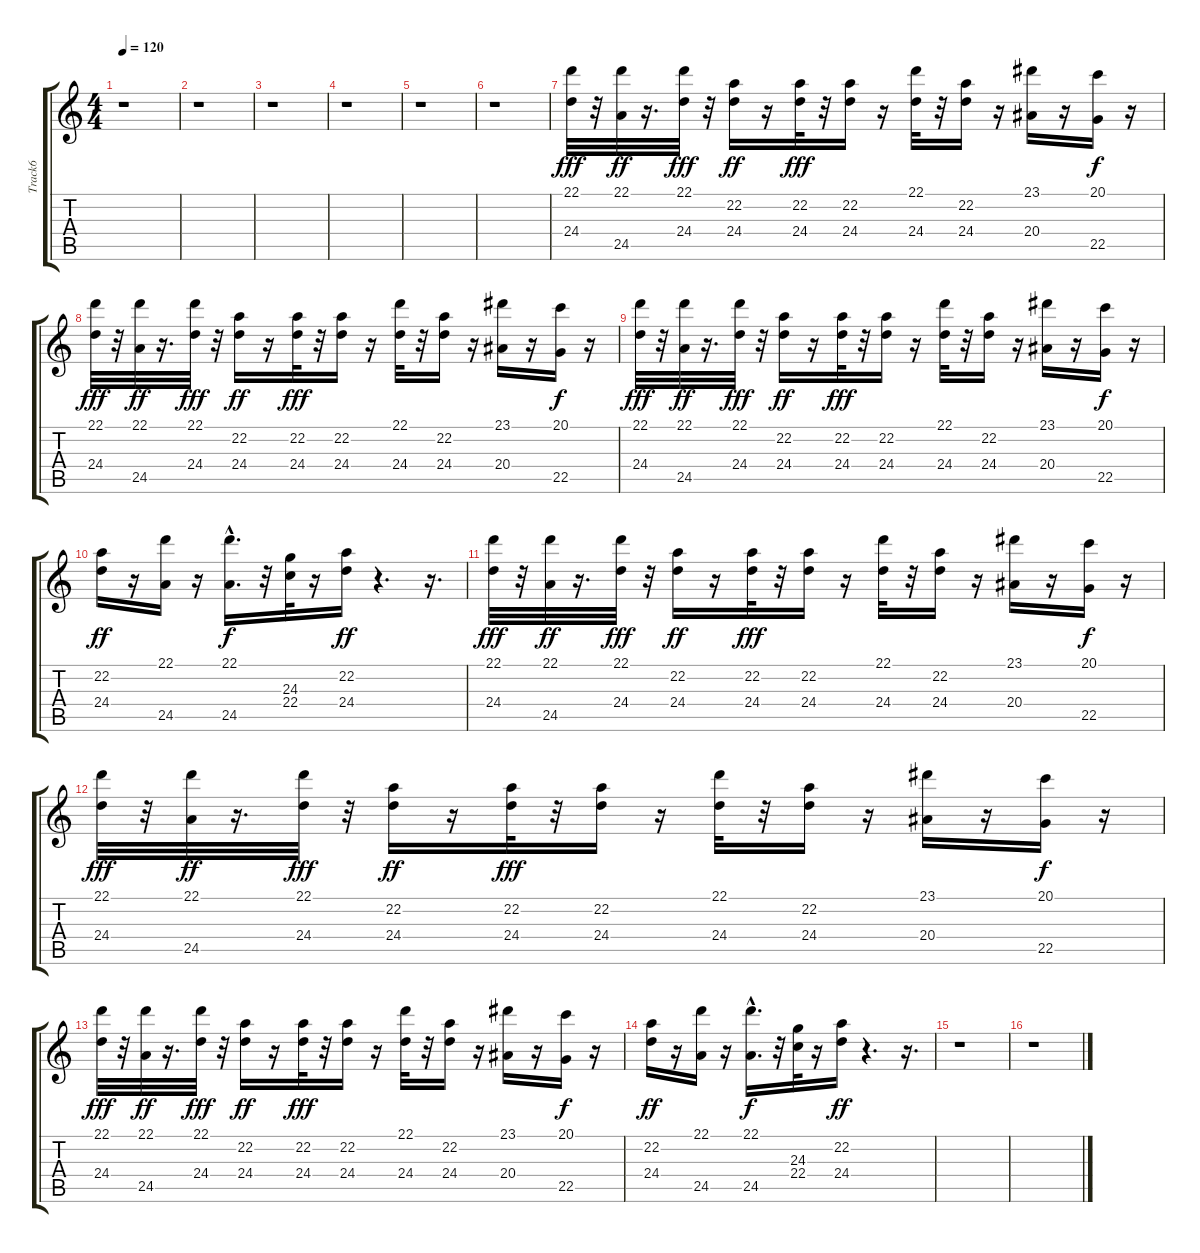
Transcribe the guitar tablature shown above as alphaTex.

\track ("Track6" "Track6") {instrument lead8bassandlead}
\staff {score tabs}
\tuning (E4 B3 G3 D3 A2 E2) {hide}
\ts (4 4)
\tempo 120
\clef g2
\ks c
r.1{dy ff} |
r.1 |
r.1 |
r.1 |
r.1 |
r.1 |
(22.1 24.4).32{dy fff} r.32 (22.1 24.5).32{dy ff} r.16{d} (22.1 24.4).32{dy fff} r.32 (22.2 24.4).16{dy ff} r.16 (22.2 24.4).32{dy fff} r.32 (22.2 24.4).16 r.16 (22.1 24.4).32 r.32 (22.2 24.4).16 r.16 (23.1 20.4).16 r.16 (20.1 22.5).16{dy f} r.16 |
(22.1 24.4).32{dy fff} r.32 (22.1 24.5).32{dy ff} r.16{d} (22.1 24.4).32{dy fff} r.32 (22.2 24.4).16{dy ff} r.16 (22.2 24.4).32{dy fff} r.32 (22.2 24.4).16 r.16 (22.1 24.4).32 r.32 (22.2 24.4).16 r.16 (23.1 20.4).16 r.16 (20.1 22.5).16{dy f} r.16 |
(22.1 24.4).32{dy fff} r.32 (22.1 24.5).32{dy ff} r.16{d} (22.1 24.4).32{dy fff} r.32 (22.2 24.4).16{dy ff} r.16 (22.2 24.4).32{dy fff} r.32 (22.2 24.4).16 r.16 (22.1 24.4).32 r.32 (22.2 24.4).16 r.16 (23.1 20.4).16 r.16 (20.1 22.5).16{dy f} r.16 |
(22.2 24.4).16{dy ff} r.16 (22.1 24.5).16 r.16 (22.1{hac} 24.5{hac}).16{d dy f} r.32 (24.3 22.4).32 r.16 (22.2 24.4).16{dy ff} r.4{d} r.16{d} |
(22.1 24.4).32{dy fff} r.32 (22.1 24.5).32{dy ff} r.16{d} (22.1 24.4).32{dy fff} r.32 (22.2 24.4).16{dy ff} r.16 (22.2 24.4).32{dy fff} r.32 (22.2 24.4).16 r.16 (22.1 24.4).32 r.32 (22.2 24.4).16 r.16 (23.1 20.4).16 r.16 (20.1 22.5).16{dy f} r.16 |
(22.1 24.4).32{dy fff} r.32 (22.1 24.5).32{dy ff} r.16{d} (22.1 24.4).32{dy fff} r.32 (22.2 24.4).16{dy ff} r.16 (22.2 24.4).32{dy fff} r.32 (22.2 24.4).16 r.16 (22.1 24.4).32 r.32 (22.2 24.4).16 r.16 (23.1 20.4).16 r.16 (20.1 22.5).16{dy f} r.16 |
(22.1 24.4).32{dy fff} r.32 (22.1 24.5).32{dy ff} r.16{d} (22.1 24.4).32{dy fff} r.32 (22.2 24.4).16{dy ff} r.16 (22.2 24.4).32{dy fff} r.32 (22.2 24.4).16 r.16 (22.1 24.4).32 r.32 (22.2 24.4).16 r.16 (23.1 20.4).16 r.16 (20.1 22.5).16{dy f} r.16 |
(22.2 24.4).16{dy ff} r.16 (22.1 24.5).16 r.16 (22.1{hac} 24.5{hac}).16{d dy f} r.32 (24.3 22.4).32 r.16 (22.2 24.4).16{dy ff} r.4{d} r.16{d} |
r.1 |
r.1
